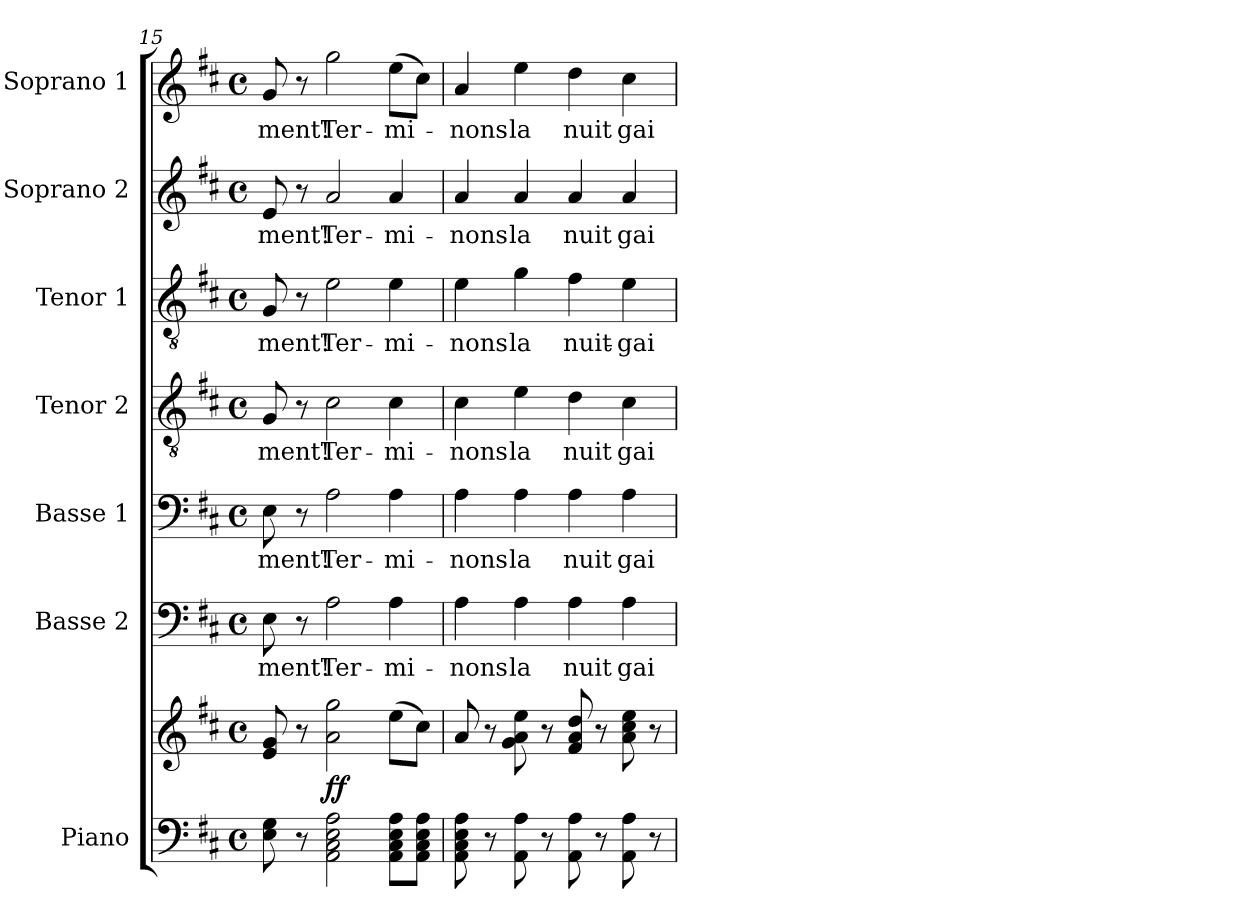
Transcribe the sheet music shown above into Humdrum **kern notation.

**kern	**kern	**dynam	**kern	**text	**kern	**text	**kern	**text	**kern	**text	**kern	**text	**kern	**text
*part7	*part7	*part7	*part6	*part6	*part5	*part5	*part4	*part4	*part3	*part3	*part2	*part2	*part1	*part1
*staff8	*staff7	*staff7/8	*staff6	*staff6	*staff5	*staff5	*staff4	*staff4	*staff3	*staff3	*staff2	*staff2	*staff1	*staff1
*I"Piano	*	*	*I"Basse 2	*	*I"Basse 1	*	*I"Tenor 2	*	*I"Tenor 1	*	*I"Soprano 2	*	*I"Soprano 1	*
*I'Pno.	*	*	*I'B2	*	*I'B1	*	*I'T2	*	*I'T1	*	*I'S2	*	*I'S1	*
*clefF4	*clefG2	*	*clefF4	*	*clefF4	*	*clefGv2	*	*clefGv2	*	*clefG2	*	*clefG2	*
*k[f#c#]	*k[f#c#]	*	*k[f#c#]	*	*k[f#c#]	*	*k[f#c#]	*	*k[f#c#]	*	*k[f#c#]	*	*k[f#c#]	*
*M4/4	*M4/4	*	*M4/4	*	*M4/4	*	*M4/4	*	*M4/4	*	*M4/4	*	*M4/4	*
*met(c)	*met(c)	*	*met(c)	*	*met(c)	*	*met(c)	*	*met(c)	*	*met(c)	*	*met(c)	*
=15	=15	=15	=15	=15	=15	=15	=15	=15	=15	=15	=15	=15	=15	=15
!	!	!	!	!LO:LY:b	!	!LO:LY:b	!	!LO:LY:b	!	!LO:LY:b	!	!LO:LY:b	!	!LO:LY:b
8E\ 8G\	8e/ 8g/	.	8E\	-ment!	8E\	-ment!	8G/	-ment!	8G/	-ment!	8e/	-ment!	8g/	-ment!
8r	8r	.	8r	.	8r	.	8r	.	8r	.	8r	.	8r	.
!	!	!LO:DY:b	!	!LO:LY:b	!	!LO:LY:b	!	!LO:LY:b	!	!LO:LY:b	!	!LO:LY:b	!	!LO:LY:b
2AA\ 2C#\ 2E\ 2A\	2a\ 2gg\	ff	2A\	Ter-	2A\	Ter-	2c#\	Ter-	2e\	Ter-	2a/	Ter-	2gg\	Ter-
!	!	!	!	!LO:LY:b	!	!LO:LY:b	!	!LO:LY:b	!	!LO:LY:b	!	!LO:LY:b	!	!LO:LY:b
8AA\ 8C#\ 8E\ 8A\L	(8ee\L	.	4A\	-mi-	4A\	-mi-	4c#\	-mi-	4e\	-mi-	4a/	-mi-	(8ee\L	-mi-
8AA\ 8C#\ 8E\ 8A\J	8cc#\J)	.	.	.	.	.	.	.	.	.	.	.	8cc#\J)	.
=16	=16	=16	=16	=16	=16	=16	=16	=16	=16	=16	=16	=16	=16	=16
!	!	!	!	!LO:LY:b	!	!LO:LY:b	!	!LO:LY:b	!	!LO:LY:b	!	!LO:LY:b	!	!LO:LY:b
8AA\ 8C#\ 8E\ 8A\	8a/	.	4A\	-nons	4A\	-nons	4c#\	-nons	4e\	-nons	4a/	-nons	4a/	-nons
8r	8r	.	.	.	.	.	.	.	.	.	.	.	.	.
!	!	!	!	!LO:LY:b	!	!LO:LY:b	!	!LO:LY:b	!	!LO:LY:b	!	!LO:LY:b	!	!LO:LY:b
8AA\ 8A\	8g\ 8a\ 8ee\	.	4A\	la	4A\	la	4e\	la	4g\	la	4a/	la	4ee\	la
8r	8r	.	.	.	.	.	.	.	.	.	.	.	.	.
!	!	!	!	!LO:LY:b	!	!LO:LY:b	!	!LO:LY:b	!	!LO:LY:b	!	!LO:LY:b	!	!LO:LY:b
8AA\ 8A\	8f#/ 8a/ 8dd/	.	4A\	nuit	4A\	nuit	4d\	nuit	4f#\	nuit-	4a/	nuit	4dd\	nuit
8r	8r	.	.	.	.	.	.	.	.	.	.	.	.	.
!	!	!	!	!LO:LY:b	!	!LO:LY:b	!	!LO:LY:b	!	!LO:LY:b	!	!LO:LY:b	!	!LO:LY:b
8AA\ 8A\	8a\ 8cc#\ 8ee\	.	4A\	gai-	4A\	gai-	4c#\	gai-	4e\	-gai-	4a/	gai-	4cc#\	gai-
8r	8r	.	.	.	.	.	.	.	.	.	.	.	.	.
=	=	=	=	=	=	=	=	=	=	=	=	=	=	=
*-	*-	*-	*-	*-	*-	*-	*-	*-	*-	*-	*-	*-	*-	*-
